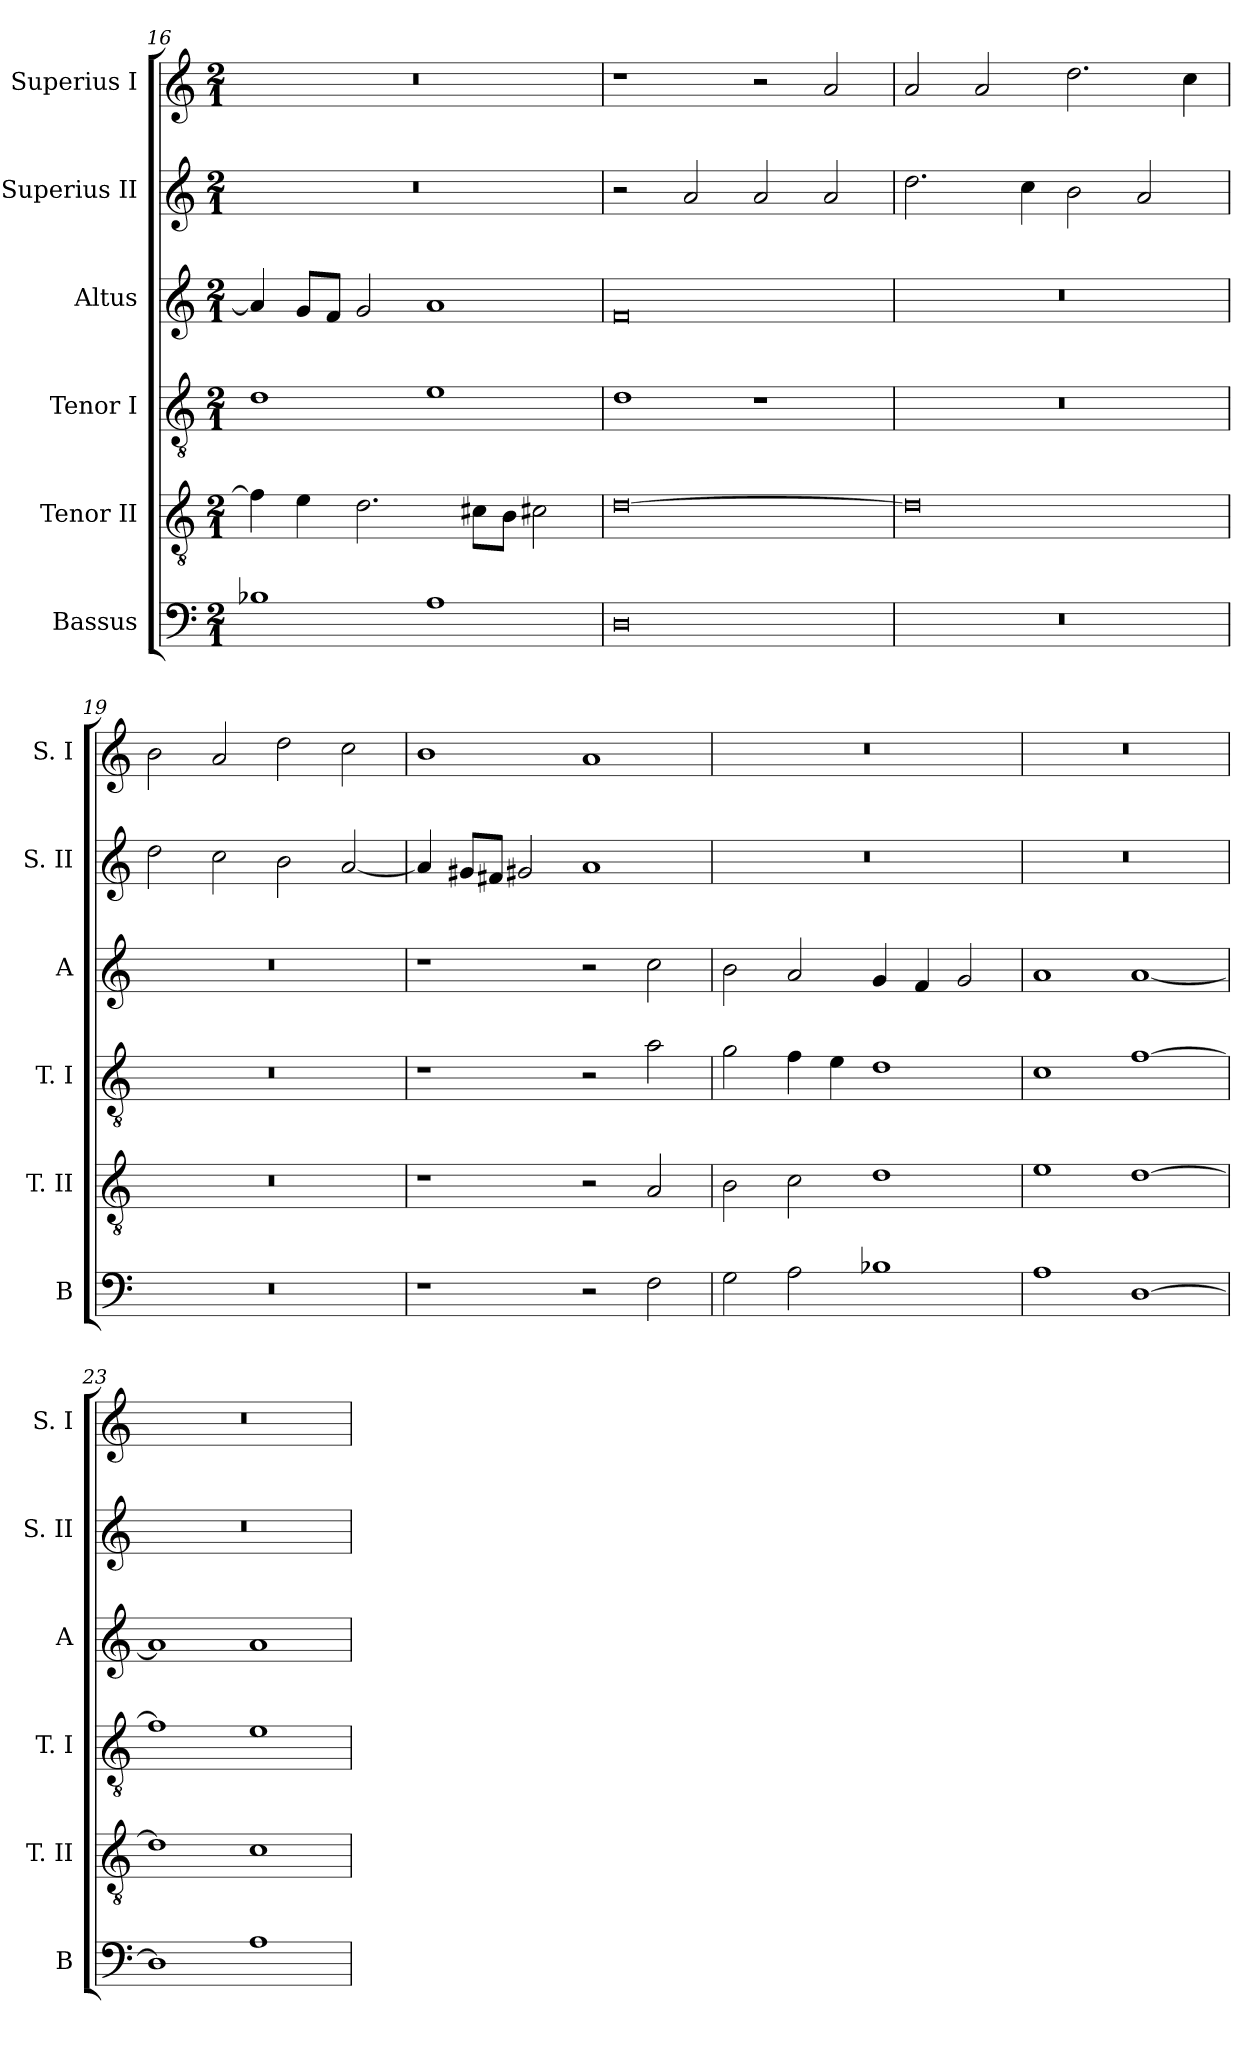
**kern	**kern	**kern	**kern	**kern	**kern
*part6	*part5	*part4	*part3	*part2	*part1
*staff6	*staff5	*staff4	*staff3	*staff2	*staff1
*I"Bassus	*I"Tenor II	*I"Tenor I	*I"Altus	*I"Superius II	*I"Superius I
*I'B	*I'T. II	*I'T. I	*I'A	*I'S. II	*I'S. I
*clefF4	*clefGv2	*clefGv2	*clefG2	*clefG2	*clefG2
*k[]	*k[]	*k[]	*k[]	*k[]	*k[]
*C:	*C:	*C:	*C:	*C:	*C:
*M2/1	*M2/1	*M2/1	*M2/1	*M2/1	*M2/1
=16	=16	=16	=16	=16	=16
1B-X	4f]	1d	4a]	0r	0r
.	4e	.	8gL	.	.
.	.	.	8fJ	.	.
.	2.d	.	2g	.	.
1A	.	1e	1a	.	.
.	8c#XL	.	.	.	.
.	8BJ	.	.	.	.
.	2c#X	.	.	.	.
=17	=17	=17	=17	=17	=17
0D	[0d	1d	0f	2r	1r
.	.	.	.	2a	.
.	.	1r	.	2a	2r
.	.	.	.	2a	2a
=18	=18	=18	=18	=18	=18
0r	0d]	0r	0r	2.dd	2a
.	.	.	.	.	2a
.	.	.	.	4cc	.
.	.	.	.	2b	2.dd
.	.	.	.	2a	.
.	.	.	.	.	4cc
=19	=19	=19	=19	=19	=19
0r	0r	0r	0r	2dd	2b
.	.	.	.	2cc	2a
.	.	.	.	2b	2dd
.	.	.	.	[2a	2cc
=20	=20	=20	=20	=20	=20
1r	1r	1r	1r	4a]	1b
.	.	.	.	8g#XL	.
.	.	.	.	8f#XJ	.
.	.	.	.	2g#X	.
2r	2r	2r	2r	1a	1a
2F	2A	2a	2cc	.	.
=21	=21	=21	=21	=21	=21
2G	2B	2g	2b	0r	0r
2A	2c	4f	2a	.	.
.	.	4e	.	.	.
1B-X	1d	1d	4g	.	.
.	.	.	4f	.	.
.	.	.	2g	.	.
=22	=22	=22	=22	=22	=22
1A	1e	1c	1a	0r	0r
[1D	[1d	[1f	[1a	.	.
=23	=23	=23	=23	=23	=23
1D]	1d]	1f]	1a]	0r	0r
1A	1c	1e	1a	.	.
=	=	=	=	=	=
*-	*-	*-	*-	*-	*-
